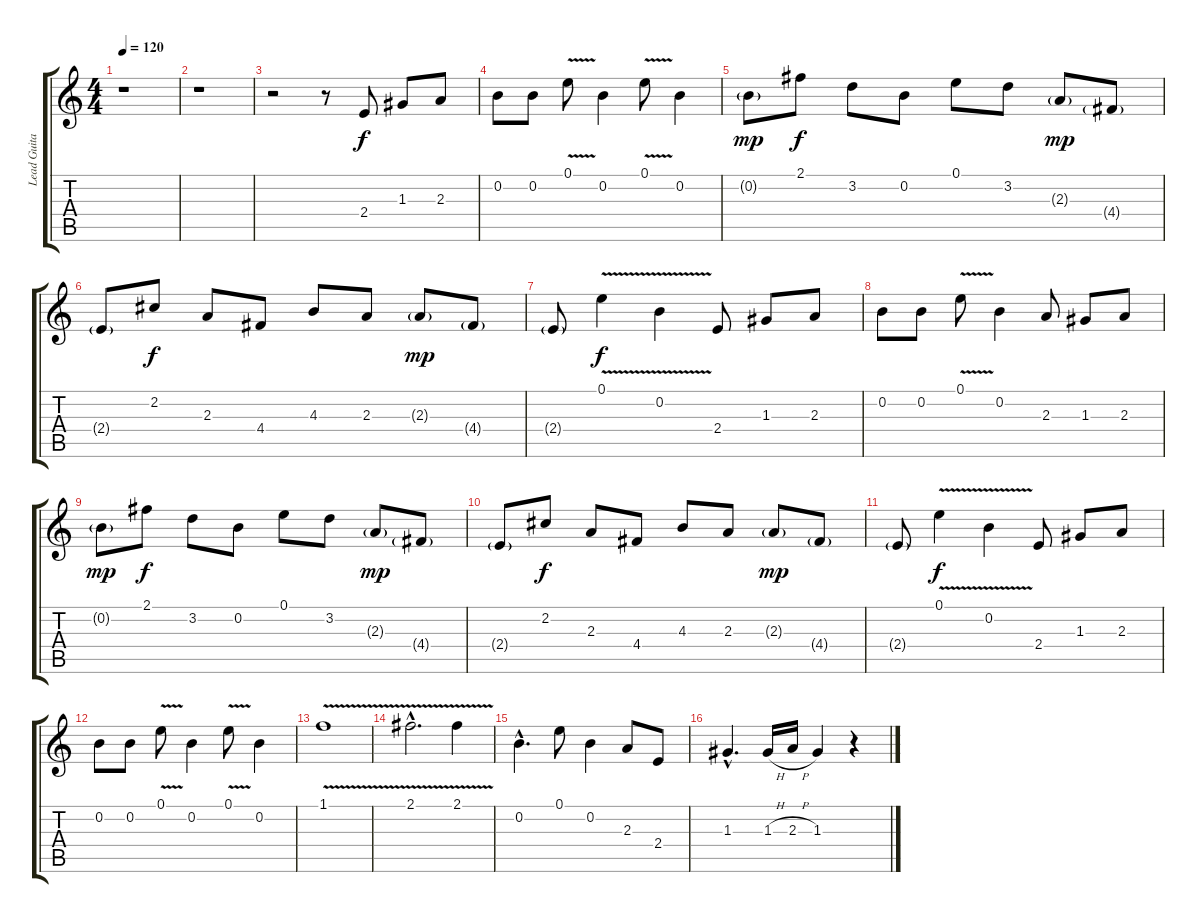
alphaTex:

\track ("Lead Guitar" "Lead Guita") {instrument distortionguitar}
\staff {score tabs}
\tuning (E4 B3 G3 D3 A2 E2) {hide}
\ts (4 4)
\tempo 120
\clef g2
\ks c
r.1{dy f} |
r.1 |
r.2 r.8 2.4.8 1.3.8 2.3.8 |
0.2.8 0.2.8 0.1{v}.8 0.2.4 0.1{v}.8 0.2.4 |
0.2{g}.8{dy mp} 2.1.8{dy f} 3.2.8 0.2.8 0.1.8 3.2.8 2.3{g}.8{dy mp} 4.4{g}.8 |
2.4{g}.8 2.2.8{dy f} 2.3.8 4.4.8 4.3.8 2.3.8 2.3{g}.8{dy mp} 4.4{g}.8 |
2.4{g}.8 0.1{v}.4{dy f} 0.2{v}.4 2.4.8 1.3.8 2.3.8 |
0.2.8 0.2.8 0.1{v}.8 0.2.4 2.3.8 1.3.8 2.3.8 |
0.2{g}.8{dy mp} 2.1.8{dy f} 3.2.8 0.2.8 0.1.8 3.2.8 2.3{g}.8{dy mp} 4.4{g}.8 |
2.4{g}.8 2.2.8{dy f} 2.3.8 4.4.8 4.3.8 2.3.8 2.3{g}.8{dy mp} 4.4{g}.8 |
2.4{g}.8 0.1{v}.4{dy f} 0.2{v}.4 2.4.8 1.3.8 2.3.8 |
0.2.8 0.2.8 0.1{v}.8 0.2.4 0.1{v}.8 0.2.4 |
1.1{v}.1 |
2.1{v hac}.2{d} 2.1{v}.4 |
0.2{hac}.4{d} 0.1.8 0.2.4 2.3.8 2.4.8 |
1.3{hac}.4{d} 1.3{h}.16 2.3{h}.16 1.3.4 r.4
